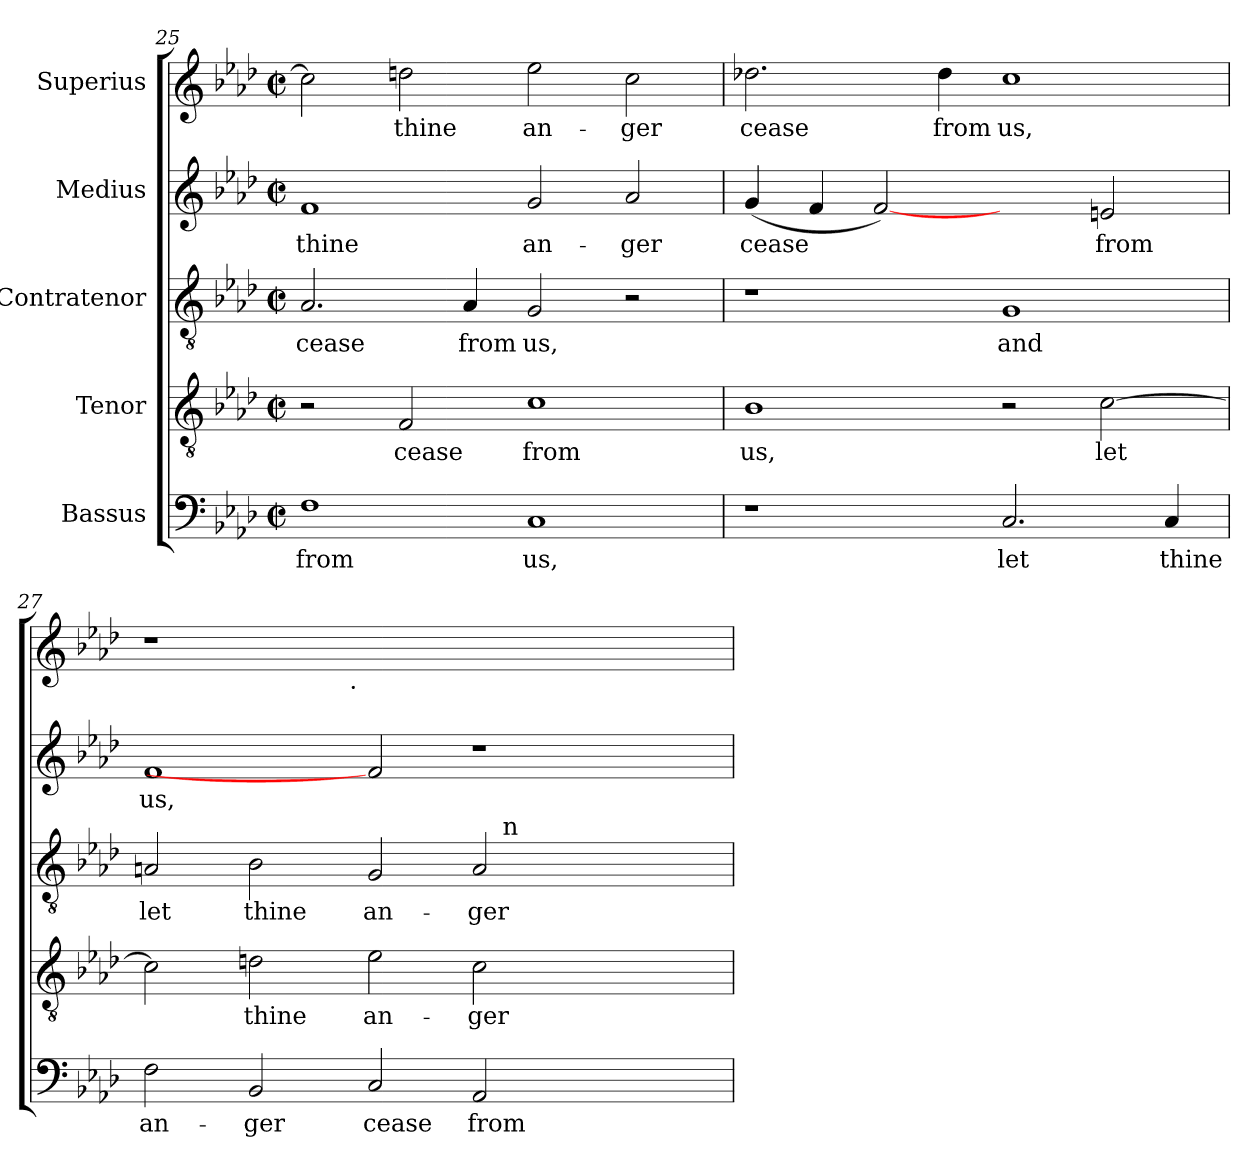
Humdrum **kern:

**kern	**text	**kern	**text	**kern	**text	**kern	**text	**kern	**text
*part5	*part5	*part4	*part4	*part3	*part3	*part2	*part2	*part1	*part1
*staff5	*staff5	*staff4	*staff4	*staff3	*staff3	*staff2	*staff2	*staff1	*staff1
*I"Bassus	*	*I"Tenor	*	*I"Contratenor	*	*I"Medius	*	*I"Superius	*
!!LO:LB:g=z
*clefF4	*	*clefGv2	*	*clefGv2	*	*clefG2	*	*clefG2	*
*k[b-e-a-d-]	*	*k[b-e-a-d-]	*	*k[b-e-a-d-]	*	*k[b-e-a-d-]	*	*k[b-e-a-d-]	*
*A-:	*	*A-:	*	*A-:	*	*A-:	*	*A-:	*
*M2/2	*	*M2/2	*	*M2/2	*	*M2/2	*	*M2/2	*
*met(c|)	*	*met(c|)	*	*met(c|)	*	*met(c|)	*	*met(c|)	*
=25	=25	=25	=25	=25	=25	=25	=25	=25	=25
!	!LO:LY:b	!	!	!	!LO:LY:b	!	!LO:LY:b	!	!
1F	from	2r	.	2.A-/	cease	1f	thine	2cc\]	.
!	!	!	!LO:LY:b	!	!	!	!	!	!LO:LY:b
.	.	2F/	cease	.	.	.	.	2ddn\	thine
!	!	!	!	!	!LO:LY:b	!	!	!	!
.	.	.	.	4A-/	from	.	.	.	.
!	!LO:LY:b	!	!LO:LY:b	!	!LO:LY:b	!	!LO:LY:b	!	!LO:LY:b
1C	us,	1c	from	2G/	us,	2g/	an-	2ee-\	an-
!	!	!	!	!	!	!	!LO:LY:b	!	!LO:LY:b
.	.	.	.	2r	.	2a-/	-ger	2cc\	-ger
=26	=26	=26	=26	=26	=26	=26	=26	=26	=26
!	!	!	!LO:LY:b	!	!	!	!LO:LY:b	!	!LO:LY:b
1r	.	1B-	us,	1r	.	(<4g/	cease	2.dd-X\	cease
.	.	.	.	.	.	4f/	.	.	.
.	.	.	.	.	.	[2f)	.	.	.
!	!	!	!	!	!	!	!	!	!LO:LY:b
.	.	.	.	.	.	.	.	4dd-\	from
!	!LO:LY:b	!	!	!	!LO:LY:b	!	!	!	!LO:LY:b
2.C/	let	2r	.	1G	and	2ryy	.	1cc	us,
!	!	!	!LO:LY:b	!	!	!	!LO:LY:b	!	!
.	.	[>2c\	let	.	.	2en/	from	.	.
!	!LO:LY:b	!	!	!	!	!	!	!	!
4C/	thine	.	.	.	.	.	.	.	.
=27	=27	=27	=27	=27	=27	=27	=27	=27	=27
!	!LO:LY:b	!	!	!	!LO:LY:b	!	!LO:LY:b	!	!
*	*	*	*	*^	*	*	*	*^	*
2F\	an-	2c\]	.	2An/	1ryy	let	1f	us,	1r	2ryy	.
!	!LO:LY:b	!	!LO:LY:b	!	!	!LO:LY:b	!	!	!	!	!
2BB-/	-ger	2dn\	thine	2B-\	.	thine	.	.	.	4...ryy	.
!	!	!	!	!	!	!	!	!	!	!LO:TX:b:t=.	!
.	.	.	.	.	.	.	.	.	.	1ryy	.
!	!LO:LY:b	!	!LO:LY:b	!	!	!LO:LY:b	!	!	!	!	!
2C/	cease	2e-\	an-	2G/	2ryy	an-	2f]	.	1.ryy	.	.
!	!LO:LY:b	!	!LO:LY:b	!	!	!LO:LY:b	!	!	!	!	!
2AA-/	from	2c\	-ger	2A/	16ryy	-ger	1r	.	.	.	.
!	!	!	!	!	!LO:TX:a:t=n	!	!	!	!	!	!
.	.	.	.	.	2...ryy	.	.	.	.	.	.
.	.	.	.	.	.	.	.	.	.	2ryy	.
2ryy	.	2ryy	.	2ryy	.	.	.	.	.	.	.
.	.	.	.	.	.	.	.	.	.	32ryy	.
*	*	*	*	*v	*v	*	*	*	*v	*v	*
=	=	=	=	=	=	=	=	=	=
*-	*-	*-	*-	*-	*-	*-	*-	*-	*-
